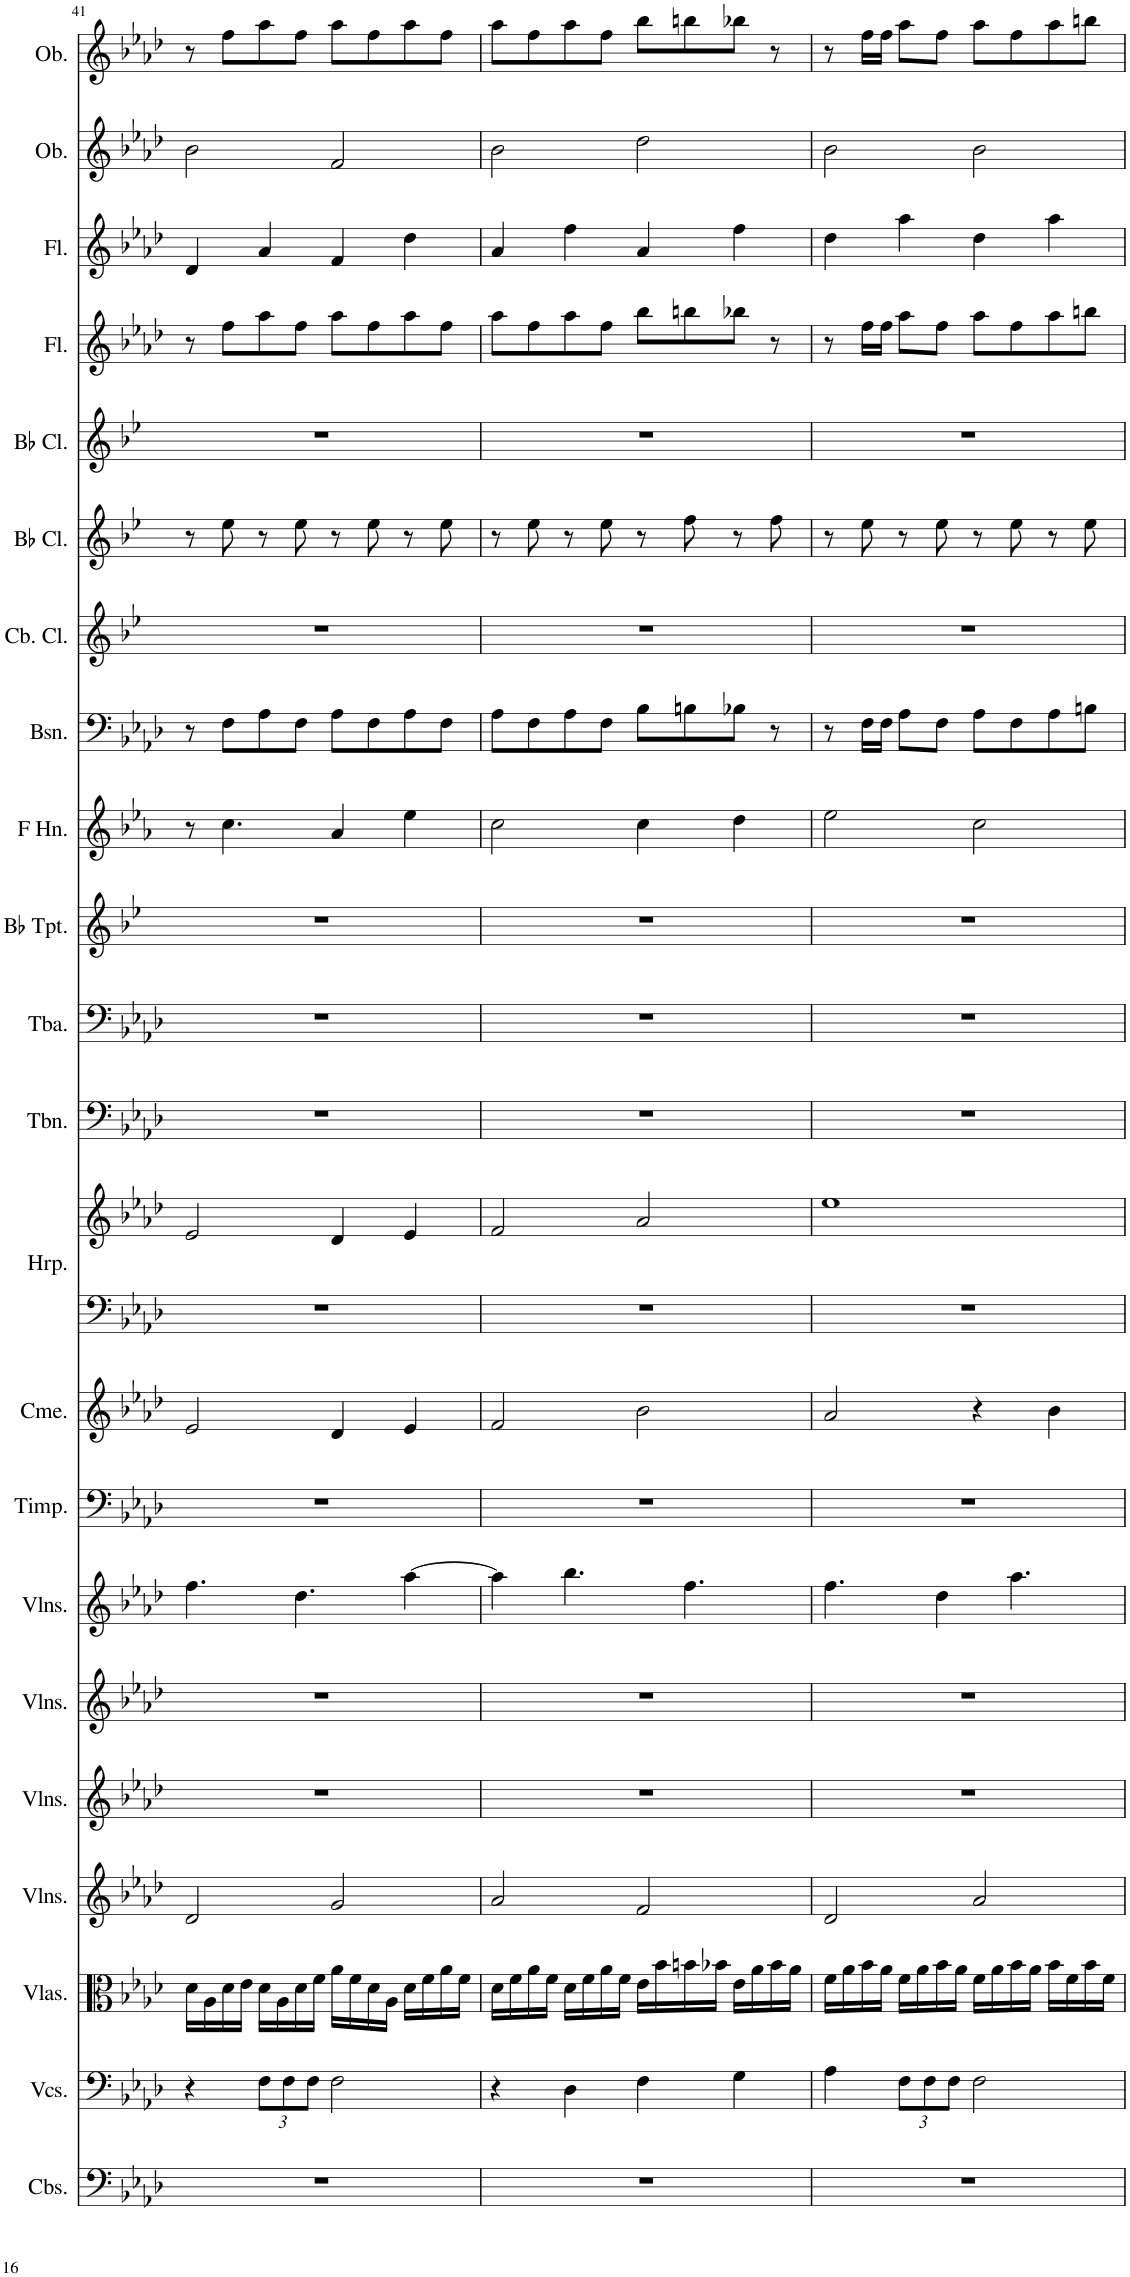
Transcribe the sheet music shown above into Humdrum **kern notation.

**kern	**kern	**kern	**kern	**kern	**kern	**kern	**kern	**kern	**kern	**kern	**kern	**kern	**kern	**kern	**kern	**kern	**kern	**kern	**kern	**kern	**kern	**kern
*part22	*part21	*part20	*part19	*part18	*part17	*part16	*part15	*part14	*part13	*part13	*part12	*part11	*part10	*part9	*part8	*part7	*part6	*part5	*part4	*part3	*part2	*part1
*staff23	*staff22	*staff21	*staff20	*staff19	*staff18	*staff17	*staff16	*staff15	*staff14	*staff13	*staff12	*staff11	*staff10	*staff9	*staff8	*staff7	*staff6	*staff5	*staff4	*staff3	*staff2	*staff1
*I"Contrabasses	*I"Violoncellos	*I"Violas	*I"Violins	*I"Violins	*I"Violins	*I"Violins	*I"Timpani	*I"Chimes	*I"Harp	*	*I"Trombone	*I"Tuba	*I"Bb Trumpet	*I"Horn in F	*I"Bassoon	*I"Contrabass Clarinet	*I"Bb Clarinet	*I"Bb Clarinet	*I"Flute	*I"Flute	*I"Oboe	*I"Oboe
*I'Cbs.	*I'Vcs.	*I'Vlas.	*I'Vlns.	*I'Vlns.	*I'Vlns.	*I'Vlns.	*I'Timp.	*I'Cme.	*I'Hrp.	*	*I'Tbn.	*I'Tba.	*I'Bb Tpt.	*	*I'Bsn.	*I'Cb. Cl.	*I'Bb Cl.	*I'Bb Cl.	*I'Fl.	*I'Fl.	*I'Ob.	*I'Ob.
!!LO:PB:g=z
*clefF4	*clefF4	*clefC3	*clefG2	*clefG2	*clefG2	*clefG2	*clefF4	*clefG2	*clefF4	*clefG2	*clefF4	*clefF4	*clefG2	*clefG2	*clefF4	*clefG2	*clefG2	*clefG2	*clefG2	*clefG2	*clefG2	*clefG2
*Trd7c12	*	*	*	*	*	*	*	*	*	*	*	*	*Trd1c2	*Trd4c7	*	*Trd15c26	*Trd1c2	*Trd1c2	*	*	*	*
*k[b-e-a-d-]	*k[b-e-a-d-]	*k[b-e-a-d-]	*k[b-e-a-d-]	*k[b-e-a-d-]	*k[b-e-a-d-]	*k[b-e-a-d-]	*k[b-e-a-d-]	*k[b-e-a-d-]	*k[b-e-a-d-]	*k[b-e-a-d-]	*k[b-e-a-d-]	*k[b-e-a-d-]	*k[b-e-]	*k[b-e-a-]	*k[b-e-a-d-]	*k[b-e-]	*k[b-e-]	*k[b-e-]	*k[b-e-a-d-]	*k[b-e-a-d-]	*k[b-e-a-d-]	*k[b-e-a-d-]
*M4/4	*M4/4	*M4/4	*M4/4	*M4/4	*M4/4	*M4/4	*M4/4	*M4/4	*M4/4	*M4/4	*M4/4	*M4/4	*M4/4	*M4/4	*M4/4	*M4/4	*M4/4	*M4/4	*M4/4	*M4/4	*M4/4	*M4/4
=41	=41	=41	=41	=41	=41	=41	=41	=41	=41	=41	=41	=41	=41	=41	=41	=41	=41	=41	=41	=41	=41	=41
1r	4r	16d-\LL	2d-/	1r	1r	4.ff\	1r	2e-/	1r	2e-/	1r	1r	1r	8r	8r	1r	8r	1r	8r	4d-/	2b-\	8r
.	.	16A-\	.	.	.	.	.	.	.	.	.	.	.	.	.	.	.	.	.	.	.	.
.	.	16d-\	.	.	.	.	.	.	.	.	.	.	.	4.cc\	8F\L	.	8ee-\	.	8ff\L	.	.	8ff\L
.	.	16e-\JJ	.	.	.	.	.	.	.	.	.	.	.	.	.	.	.	.	.	.	.	.
*	*Xbrackettup	*	*	*	*	*	*	*	*	*	*	*	*	*	*	*	*	*	*	*	*	*
.	12F\L	16d-\LL	.	.	.	.	.	.	.	.	.	.	.	.	8A-\	.	8r	.	8aa-\	4a-/	.	8aa-\
.	.	16A-\	.	.	.	.	.	.	.	.	.	.	.	.	.	.	.	.	.	.	.	.
.	12F\	.	.	.	.	.	.	.	.	.	.	.	.	.	.	.	.	.	.	.	.	.
.	.	16d-\	.	.	.	4.dd-\	.	.	.	.	.	.	.	.	8F\J	.	8ee-\	.	8ff\J	.	.	8ff\J
.	12F\J	.	.	.	.	.	.	.	.	.	.	.	.	.	.	.	.	.	.	.	.	.
.	.	16f\JJ	.	.	.	.	.	.	.	.	.	.	.	.	.	.	.	.	.	.	.	.
.	2F\	16a-\LL	2g/	.	.	.	.	4d-/	.	4d-/	.	.	.	4a-/	8A-\L	.	8r	.	8aa-\L	4f/	2f/	8aa-\L
.	.	16f\	.	.	.	.	.	.	.	.	.	.	.	.	.	.	.	.	.	.	.	.
.	.	16d-\	.	.	.	.	.	.	.	.	.	.	.	.	8F\	.	8ee-\	.	8ff\	.	.	8ff\
.	.	16A-\JJ	.	.	.	.	.	.	.	.	.	.	.	.	.	.	.	.	.	.	.	.
.	.	16d-\LL	.	.	.	[4aa-\	.	4e-/	.	4e-/	.	.	.	4ee-\	8A-\	.	8r	.	8aa-\	4dd-\	.	8aa-\
.	.	16f\	.	.	.	.	.	.	.	.	.	.	.	.	.	.	.	.	.	.	.	.
.	.	16a-\	.	.	.	.	.	.	.	.	.	.	.	.	8F\J	.	8ee-\	.	8ff\J	.	.	8ff\J
.	.	16f\JJ	.	.	.	.	.	.	.	.	.	.	.	.	.	.	.	.	.	.	.	.
=42	=42	=42	=42	=42	=42	=42	=42	=42	=42	=42	=42	=42	=42	=42	=42	=42	=42	=42	=42	=42	=42	=42
1r	4r	16d-\LL	2a-/	1r	1r	4aa-\]	1r	2f/	1r	2f/	1r	1r	1r	2cc\	8A-\L	1r	8r	1r	8aa-\L	4a-/	2b-\	8aa-\L
.	.	16f\	.	.	.	.	.	.	.	.	.	.	.	.	.	.	.	.	.	.	.	.
.	.	16a-\	.	.	.	.	.	.	.	.	.	.	.	.	8F\	.	8ee-\	.	8ff\	.	.	8ff\
.	.	16f\JJ	.	.	.	.	.	.	.	.	.	.	.	.	.	.	.	.	.	.	.	.
.	4D-\	16d-\LL	.	.	.	4.bb-\	.	.	.	.	.	.	.	.	8A-\	.	8r	.	8aa-\	4ff\	.	8aa-\
.	.	16f\	.	.	.	.	.	.	.	.	.	.	.	.	.	.	.	.	.	.	.	.
.	.	16a-\	.	.	.	.	.	.	.	.	.	.	.	.	8F\J	.	8ee-\	.	8ff\J	.	.	8ff\J
.	.	16f\JJ	.	.	.	.	.	.	.	.	.	.	.	.	.	.	.	.	.	.	.	.
.	4F\	16e-\LL	2f/	.	.	.	.	2b-\	.	2a-/	.	.	.	4cc\	8B-\L	.	8r	.	8bb-\L	4a-/	2dd-\	8bb-\L
.	.	16b-\	.	.	.	.	.	.	.	.	.	.	.	.	.	.	.	.	.	.	.	.
.	.	16bn\	.	.	.	4.ff\	.	.	.	.	.	.	.	.	8Bn\	.	8ff\	.	8bbn\	.	.	8bbn\
.	.	16b-X\JJ	.	.	.	.	.	.	.	.	.	.	.	.	.	.	.	.	.	.	.	.
.	4G\	16e-\LL	.	.	.	.	.	.	.	.	.	.	.	4dd\	8B-X\J	.	8r	.	8bb-X\J	4ff\	.	8bb-X\J
.	.	16a-\	.	.	.	.	.	.	.	.	.	.	.	.	.	.	.	.	.	.	.	.
.	.	16b-\	.	.	.	.	.	.	.	.	.	.	.	.	8r	.	8ff\	.	8r	.	.	8r
.	.	16a-\JJ	.	.	.	.	.	.	.	.	.	.	.	.	.	.	.	.	.	.	.	.
=43	=43	=43	=43	=43	=43	=43	=43	=43	=43	=43	=43	=43	=43	=43	=43	=43	=43	=43	=43	=43	=43	=43
1r	4A-\	16f\LL	2d-/	1r	1r	4.ff\	1r	2a-/	1r	1ee-	1r	1r	1r	2ee-\	8r	1r	8r	1r	8r	4dd-\	2b-\	8r
.	.	16a-\	.	.	.	.	.	.	.	.	.	.	.	.	.	.	.	.	.	.	.	.
.	.	16b-\	.	.	.	.	.	.	.	.	.	.	.	.	16F\LL	.	8ee-\	.	16ff\LL	.	.	16ff\LL
.	.	16a-\JJ	.	.	.	.	.	.	.	.	.	.	.	.	16F\JJ	.	.	.	16ff\JJ	.	.	16ff\JJ
.	12F\L	16f\LL	.	.	.	.	.	.	.	.	.	.	.	.	8A-\L	.	8r	.	8aa-\L	4aa-\	.	8aa-\L
.	.	16a-\	.	.	.	.	.	.	.	.	.	.	.	.	.	.	.	.	.	.	.	.
.	12F\	.	.	.	.	.	.	.	.	.	.	.	.	.	.	.	.	.	.	.	.	.
.	.	16b-\	.	.	.	4dd-\	.	.	.	.	.	.	.	.	8F\J	.	8ee-\	.	8ff\J	.	.	8ff\J
.	12F\J	.	.	.	.	.	.	.	.	.	.	.	.	.	.	.	.	.	.	.	.	.
.	.	16a-\JJ	.	.	.	.	.	.	.	.	.	.	.	.	.	.	.	.	.	.	.	.
.	2F\	16f\LL	2a-/	.	.	.	.	4r	.	.	.	.	.	2cc\	8A-\L	.	8r	.	8aa-\L	4dd-\	2b-\	8aa-\L
.	.	16a-\	.	.	.	.	.	.	.	.	.	.	.	.	.	.	.	.	.	.	.	.
.	.	16b-\	.	.	.	4.aa-\	.	.	.	.	.	.	.	.	8F\	.	8ee-\	.	8ff\	.	.	8ff\
.	.	16a-\JJ	.	.	.	.	.	.	.	.	.	.	.	.	.	.	.	.	.	.	.	.
.	.	16b-\LL	.	.	.	.	.	4b-\	.	.	.	.	.	.	8A-\	.	8r	.	8aa-\	4aa-\	.	8aa-\
.	.	16f\	.	.	.	.	.	.	.	.	.	.	.	.	.	.	.	.	.	.	.	.
.	.	16b-\	.	.	.	.	.	.	.	.	.	.	.	.	8Bn\J	.	8ee-\	.	8bbn\J	.	.	8bbn\J
.	.	16f\JJ	.	.	.	.	.	.	.	.	.	.	.	.	.	.	.	.	.	.	.	.
=	=	=	=	=	=	=	=	=	=	=	=	=	=	=	=	=	=	=	=	=	=	=
*-	*-	*-	*-	*-	*-	*-	*-	*-	*-	*-	*-	*-	*-	*-	*-	*-	*-	*-	*-	*-	*-	*-
